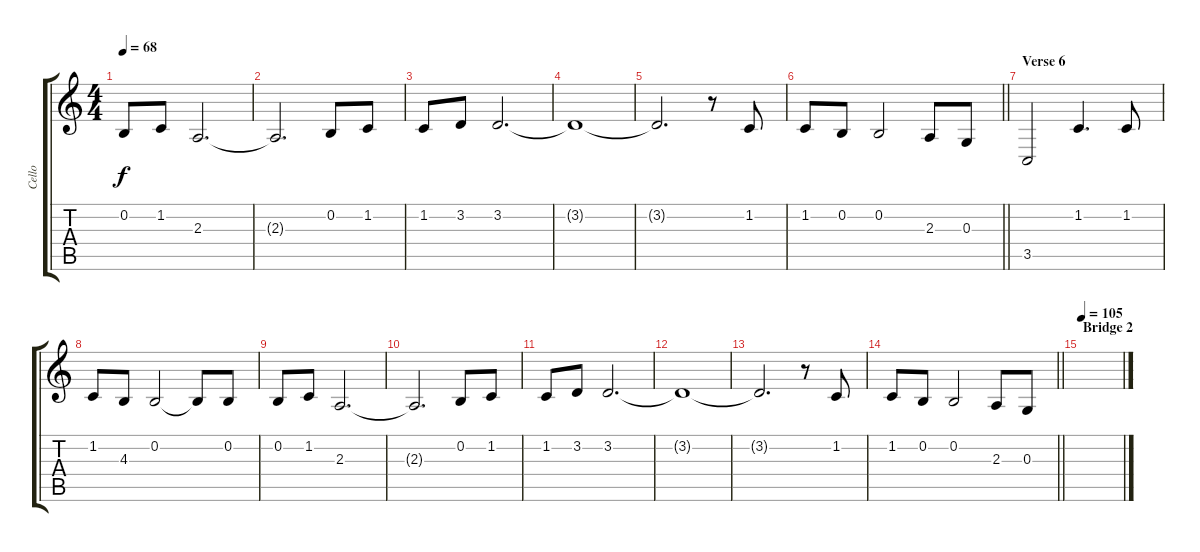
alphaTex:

\track ("Cello" "Cello") {instrument cello}
\staff {score tabs}
\tuning (E4 B3 G3 D3 A2 E2) {hide}
\ts (4 4)
\tempo 68
\clef g2
\ks c
0.2.8{dy f} 1.2.8 2.3.2{d} |
2.3{t}.2{d} 0.2.8 1.2.8 |
1.2.8 3.2.8 3.2.2{d} |
3.2{t}.1 |
3.2{t}.2{d} r.8 1.2.8 |
\barLineRight lightlight
1.2.8 0.2.8 0.2.2 2.3.8 0.3.8 |
\section ("" "Verse 6")
3.5.2 1.2.4{d} 1.2.8 |
1.2.8 4.3.8 0.2.2 0.2{t}.8 0.2.8 |
0.2.8 1.2.8 2.3.2{d} |
2.3{t}.2{d} 0.2.8 1.2.8 |
1.2.8 3.2.8 3.2.2{d} |
3.2{t}.1 |
3.2{t}.2{d} r.8 1.2.8 |
\barLineRight lightlight
1.2.8 0.2.8 0.2.2 2.3.8 0.3.8 |
\section ("" "Bridge 2")
\tempo 105
